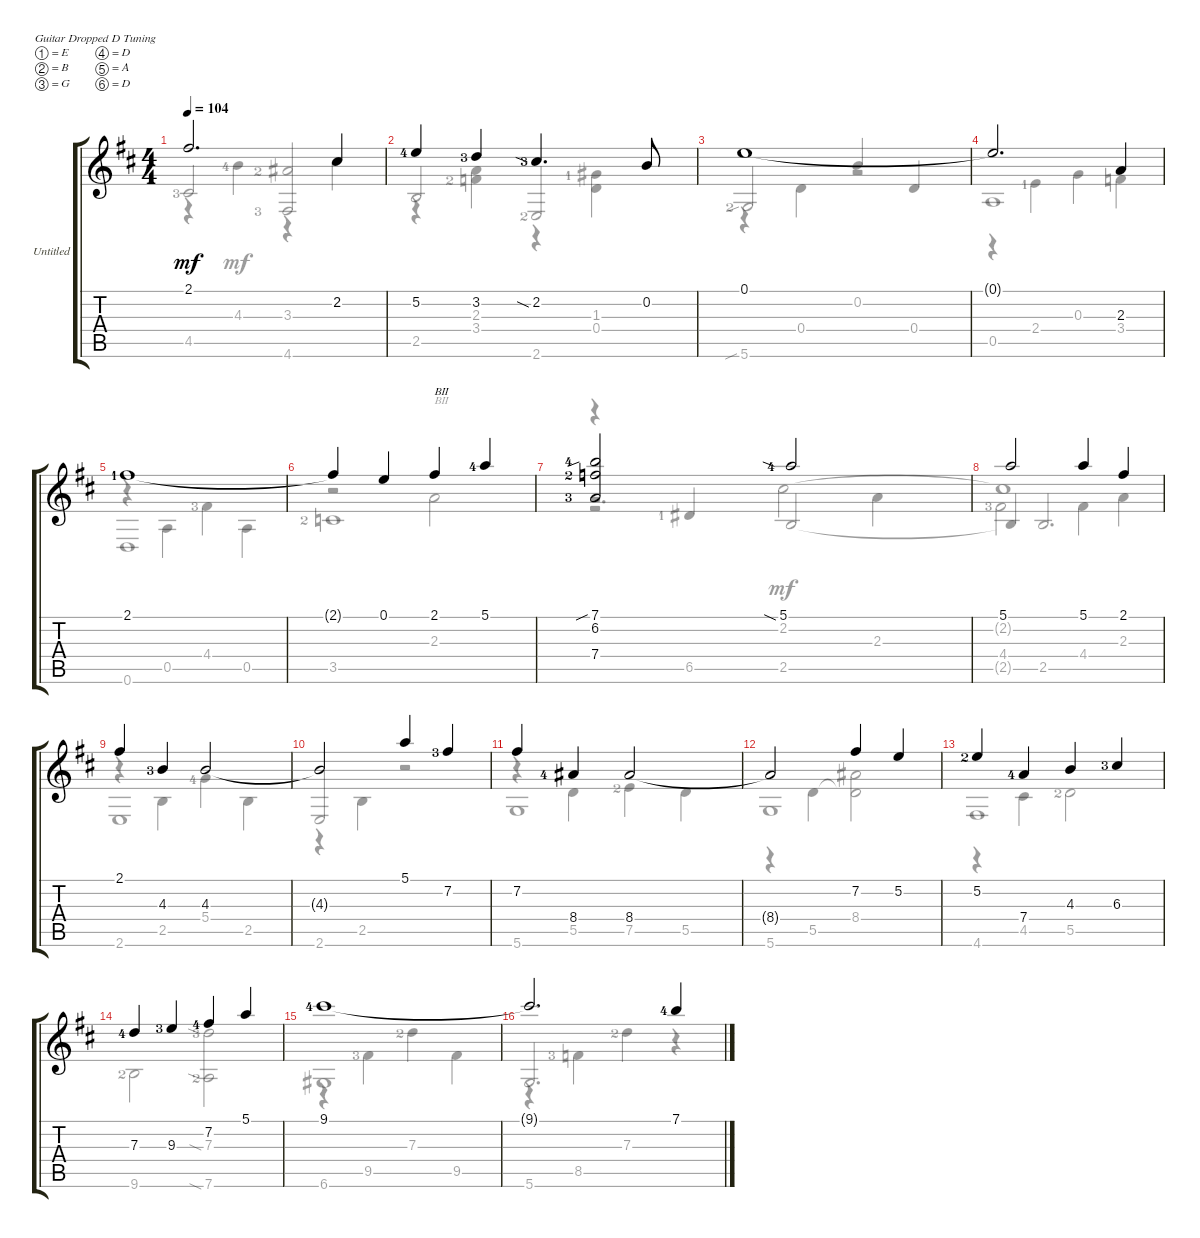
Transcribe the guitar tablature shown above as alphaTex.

\bracketExtendMode groupsimilarinstruments
\firstSystemTrackNameOrientation horizontal
\otherSystemsTrackNameOrientation horizontal
\track ("Untitled" "Untitled") {instrument acousticguitarnylon}
\staff {score tabs}
\tuning (E4 B3 G3 D3 A2 D2)
\voice
\ts (4 4)
\tempo 104
\clef g2
\ks bminor
2.1.2{d dy mf} 2.2.4 |
5.2{lf 5}.4 3.2{lf 4}.4 2.2{sia lf 4}.4{d} 0.2.8 |
0.1.1 |
0.1{t}.2{d} 2.3.4 |
2.1{lf 2}.1 |
2.1{t}.4 0.1.4 2.1.4{txt "BII"} 5.1{lf 5}.4 |
(7.1{sib lf 5} 6.2{lf 3} 7.4{lf 4}).2 5.1{sia lf 5}.2 |
5.1.2 5.1.4 2.1.4 |
2.1.4 4.3{lf 4}.4 4.3.2 |
4.3{t}.2 5.1.4 7.2{lf 4}.4 |
7.2.4 8.4{lf 5}.4 8.4.2 |
8.4{t}.2 7.2.4 5.2.4 |
5.2{lf 3}.4 7.4{lf 5}.4 4.3.4 6.3{lf 4}.4 |
7.3{lf 5}.4 9.3{lf 4}.4 7.2{lf 5}.4 5.1.4 |
9.1{lf 5}.1 |
9.1{t}.2{d} 7.1{lf 5}.4
\voice
\clef g2
\ottava regular
\simile none
\ks bminor
4.5{lf 4}.2{dy mf beam invert} (4.6{lf 4} 3.3{lf 3}).2{beam invert} |
2.5.2{beam invert} 2.6{lf 3}.2{beam invert} |
5.6{sib lf 3}.2{beam invert} 0.2.4{beam invert} 0.4.4{beam invert} |
0.5.1 |
0.6.1 |
3.5{lf 3}.1 |
r.4 6.5{lf 2}.4{beam invert} 2.5.2{beam invert} |
2.5{t}.4{beam invert} 2.5.2{d beam invert} |
2.6.1 |
2.6.2{beam invert} r.2 |
5.6.1 |
5.6.1 |
4.6.1 |
9.6{lf 3}.2 (7.6{sia lf 3} 7.3{sia lf 4}).2 |
6.6.1{beam invert} |
5.6.2{d beam invert} r.4
\voice
\clef g2
\ottava regular
\simile none
\ks bminor
r.4{dy mf} 4.3{lf 5}.4 r.4 2.2.4 |
r.4 (2.3 3.4{lf 3}).4 r.4 (0.4 1.3{lf 2}).4 |
r.4 0.4.4 r.2 |
r.4 2.4{lf 2}.4 0.3.4 3.4.4 |
r.4 0.5.4 4.4{lf 4}.4 0.5.4 |
r.2 2.3.2{txt "BII"} |
r.2{d} 2.3.4 |
4.4{lf 4}.2 4.4.4 2.3.4 |
r.4 2.5.4 5.4{lf 5}.4 2.5.4 |
r.4 2.5.4 r.2 |
r.4 5.5.4 7.5{lf 3}.4 5.5.4 |
r.4 5.5.4 (5.5{t} 8.4).2 |
r.4 4.5.4 5.5{lf 3}.2 |
|
r.4 9.5{lf 4}.4 7.3{lf 3}.4 9.5.4 |
r.4 8.5{lf 4}.4 7.3{lf 3}.4 r.4
\voice
\clef g2
\ottava regular
\simile none
\ks bminor
|
|
|
|
|
|
r.2 2.2.2 |
2.2{t}.1 |
|
|
|
|
|
|
|
